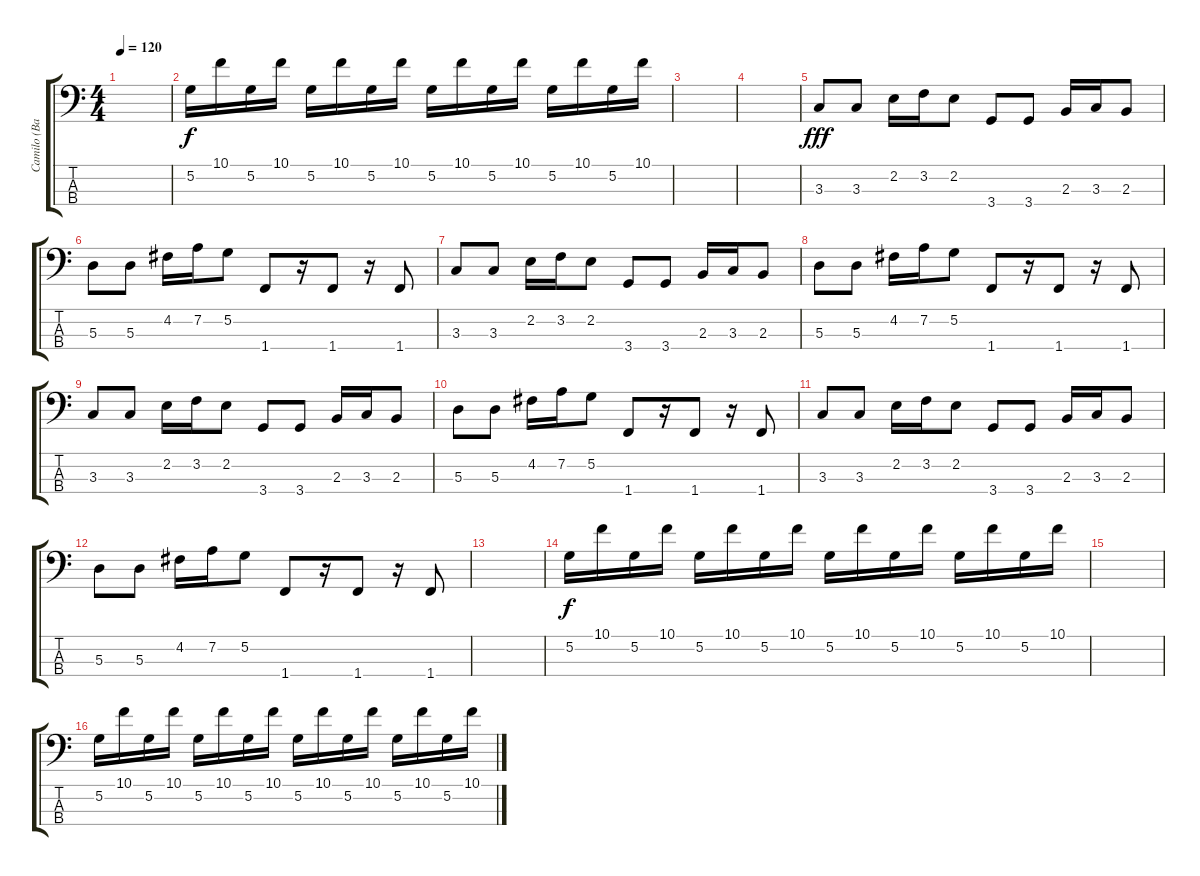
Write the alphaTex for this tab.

\track ("Camilo (Bass-Guitar)" "Camilo (Ba") {instrument electricbassfinger}
\staff {score tabs}
\tuning (G2 D2 A1 E1) {hide}
\ts (4 4)
\tempo 120
\clef f4
\ks c
|
5.2.16{volume 0} 10.1.16{volume 16} 5.2.16 10.1.16 5.2.16 10.1.16 5.2.16 10.1.16 5.2.16 10.1.16 5.2.16 10.1.16 5.2.16 10.1.16 5.2.16 10.1.16 |
|
|
3.3.8{dy fff} 3.3.8 2.2.16 3.2.16 2.2.8 3.4.8 3.4.8 2.3.16 3.3.16 2.3.8 |
5.3.8 5.3.8 4.2.16 7.2.16 5.2.8 1.4.8 r.16 1.4.8 r.16 1.4.8 |
3.3.8 3.3.8 2.2.16 3.2.16 2.2.8 3.4.8 3.4.8 2.3.16 3.3.16 2.3.8 |
5.3.8 5.3.8 4.2.16 7.2.16 5.2.8 1.4.8 r.16 1.4.8 r.16 1.4.8 |
3.3.8 3.3.8 2.2.16 3.2.16 2.2.8 3.4.8 3.4.8 2.3.16 3.3.16 2.3.8 |
5.3.8 5.3.8 4.2.16 7.2.16 5.2.8 1.4.8 r.16 1.4.8 r.16 1.4.8 |
3.3.8 3.3.8 2.2.16 3.2.16 2.2.8 3.4.8 3.4.8 2.3.16 3.3.16 2.3.8 |
5.3.8 5.3.8 4.2.16 7.2.16 5.2.8 1.4.8 r.16 1.4.8 r.16 1.4.8 |
|
5.2.16{dy f volume 0} 10.1.16{volume 16} 5.2.16 10.1.16 5.2.16 10.1.16 5.2.16 10.1.16 5.2.16 10.1.16 5.2.16 10.1.16 5.2.16 10.1.16 5.2.16 10.1.16 |
|
5.2.16{volume 0} 10.1.16{volume 16} 5.2.16 10.1.16 5.2.16 10.1.16 5.2.16 10.1.16 5.2.16 10.1.16 5.2.16 10.1.16 5.2.16 10.1.16 5.2.16 10.1.16
